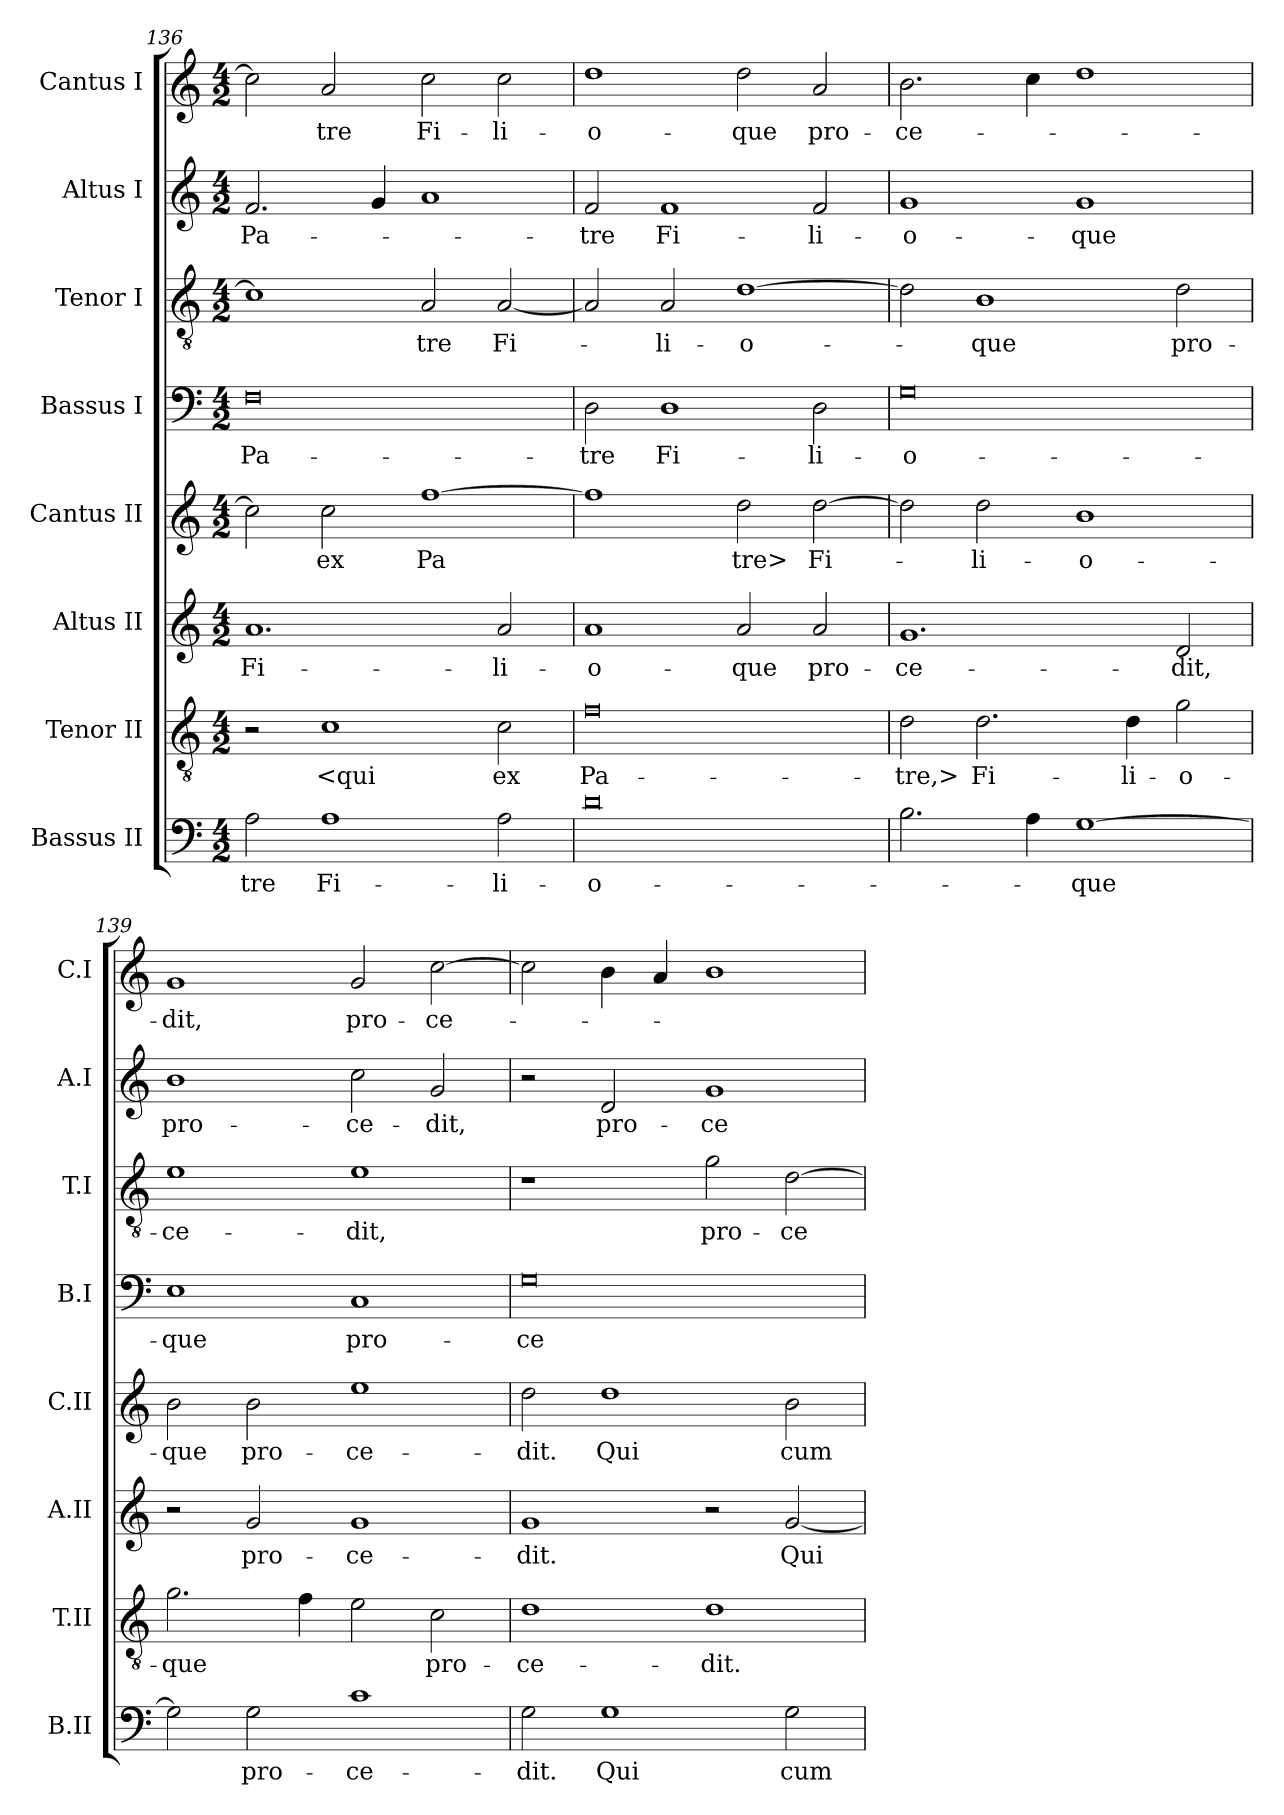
**kern	**text	**kern	**text	**kern	**text	**kern	**text	**kern	**text	**kern	**text	**kern	**text	**kern	**text
*part8	*part8	*part7	*part7	*part6	*part6	*part5	*part5	*part4	*part4	*part3	*part3	*part2	*part2	*part1	*part1
*staff8	*staff8	*staff7	*staff7	*staff6	*staff6	*staff5	*staff5	*staff4	*staff4	*staff3	*staff3	*staff2	*staff2	*staff1	*staff1
*I"Bassus II	*	*I"Tenor II	*	*I"Altus II	*	*I"Cantus II	*	*I"Bassus I	*	*I"Tenor I	*	*I"Altus I	*	*I"Cantus I	*
*I'B.II	*	*I'T.II	*	*I'A.II	*	*I'C.II	*	*I'B.I	*	*I'T.I	*	*I'A.I	*	*I'C.I	*
*clefF4	*	*clefGv2	*	*clefG2	*	*clefG2	*	*clefF4	*	*clefGv2	*	*clefG2	*	*clefG2	*
*	*	*ITrd7c12	*	*	*	*	*	*	*	*ITrd7c12	*	*	*	*	*
*k[]	*	*k[]	*	*k[]	*	*k[]	*	*k[]	*	*k[]	*	*k[]	*	*k[]	*
*C:	*	*C:	*	*C:	*	*C:	*	*C:	*	*C:	*	*C:	*	*C:	*
*M4/2	*	*M4/2	*	*M4/2	*	*M4/2	*	*M4/2	*	*M4/2	*	*M4/2	*	*M4/2	*
=136	=136	=136	=136	=136	=136	=136	=136	=136	=136	=136	=136	=136	=136	=136	=136
2A\	-tre	2r	.	1.a/	Fi-	2cc\]	.	0F\	Pa-	1C\]	.	2.f/	Pa-	2cc\]	.
1A\	Fi-	1C\	<qui	.	.	2cc\	ex	.	.	.	.	.	.	2a/	-tre
.	.	.	.	.	.	.	.	.	.	.	.	4g/	.	.	.
.	.	.	.	.	.	[1ff\	Pa	.	.	2AA/	-tre	1a/	.	2cc\	Fi-
2A\	-li-	2C\	ex	2a/	-li-	.	.	.	.	[2AA/	Fi-	.	.	2cc\	-li-
=137	=137	=137	=137	=137	=137	=137	=137	=137	=137	=137	=137	=137	=137	=137	=137
0d\	-o-	0F\	Pa-	1a/	-o-	1ff\]	.	2D\	-tre	2AA/]	.	2f/	-tre	1dd\	-o-
.	.	.	.	.	.	.	.	1D\	Fi-	2AA/	-li-	1f/	Fi-	.	.
.	.	.	.	2a/	-que	2dd\	tre>	.	.	[1D\	-o-	.	.	2dd\	-que
.	.	.	.	2a/	pro-	[2dd\	Fi-	2D\	-li-	.	.	2f/	-li-	2a/	pro-
=138	=138	=138	=138	=138	=138	=138	=138	=138	=138	=138	=138	=138	=138	=138	=138
2.B\	.	2D\	-tre,>	1.g/	-ce-	2dd\]	.	0G\	-o-	2D\]	.	1g/	-o-	2.b\	-ce-
.	.	2.D\	Fi-	.	.	2dd\	-li-	.	.	1BB\	-que	.	.	.	.
4A\	.	.	.	.	.	.	.	.	.	.	.	.	.	4cc\	.
[1G\	-que	.	.	.	.	1b\	-o-	.	.	.	.	1g/	-que	1dd\	.
.	.	4D\	-li-	.	.	.	.	.	.	.	.	.	.	.	.
.	.	2G\	-o-	2d/	-dit,	.	.	.	.	2D\	pro-	.	.	.	.
=139	=139	=139	=139	=139	=139	=139	=139	=139	=139	=139	=139	=139	=139	=139	=139
2G\]	.	2.G\	-que	2r	.	2b\	-que	1E\	-que	1E\	-ce-	1b\	pro-	1g/	-dit,
2G\	pro-	.	.	2g/	pro-	2b\	pro-	.	.	.	.	.	.	.	.
.	.	4F\	.	.	.	.	.	.	.	.	.	.	.	.	.
1c\	-ce-	2E\	.	1g/	-ce-	1ee\	-ce-	1C/	pro-	1E\	-dit,	2cc\	-ce-	2g/	pro-
.	.	2C\	pro-	.	.	.	.	.	.	.	.	2g/	-dit,	[2cc\	-ce-
=140	=140	=140	=140	=140	=140	=140	=140	=140	=140	=140	=140	=140	=140	=140	=140
2G\	-dit.	1D\	-ce-	1g/	-dit.	2dd\	-dit.	0G\	-ce-	1r	.	2r	.	2cc\]	.
1G\	Qui	.	.	.	.	1dd\	Qui	.	.	.	.	2d/	pro-	4b\	.
.	.	.	.	.	.	.	.	.	.	.	.	.	.	4a/	.
.	.	1D\	-dit.	2r	.	.	.	.	.	2G\	pro-	1g/	-ce-	1b\	.
2G\	cum	.	.	[2g/	Qui	2b\	cum	.	.	[2D\	-ce-	.	.	.	.
=	=	=	=	=	=	=	=	=	=	=	=	=	=	=	=
*-	*-	*-	*-	*-	*-	*-	*-	*-	*-	*-	*-	*-	*-	*-	*-
